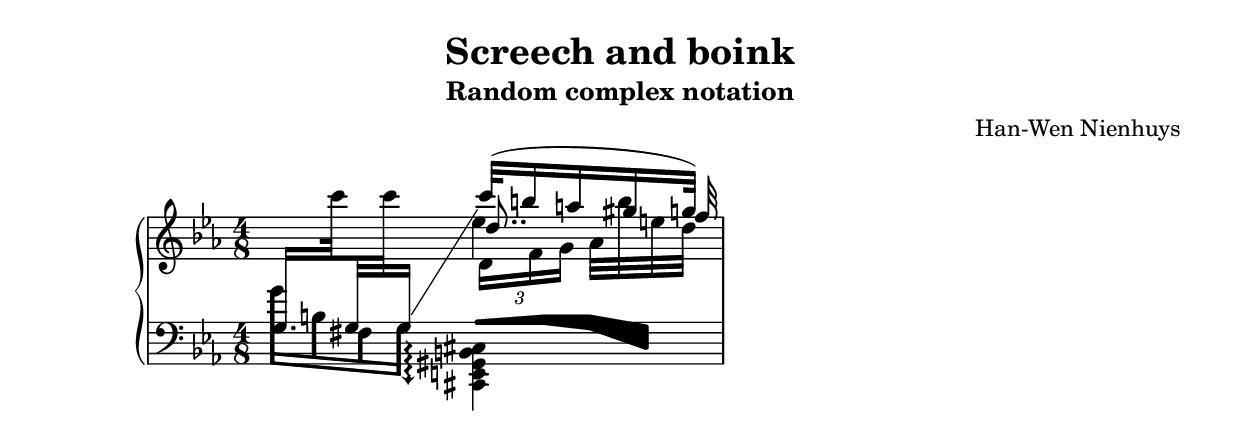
\version "2.3.2"
\header {
    title = "Screech and boink"
    subtitle = "Random complex notation"
    composer = "Han-Wen Nienhuys"
}

\score {
    \notes \context PianoStaff <<
	\context Staff = up {
	    \time 4/8
	    \key c \minor


	    << {
		\revert Stem #'direction
		\change Staff = down
		\set subdivideBeams = ##t	     
		g16.[
		    \change Staff = up
		    c'''32 	\change Staff = down
		    g32 \change Staff = up
		    c'''32	\change Staff = down
		    g16]
		\change Staff = up
		\override Stem  #'direction = #1
		\set followVoice = ##t
		c'''32([ b''16 a''16 gis''16 g''32)]  } \\
	       { s4 \times 2/3 { d'16[ f' g'] } as'32[ b''32 e'' d''] } \\
	       { s4 \autoBeamOff d''8.. f''32  } \\
	       { s4 es''4 }
	   >>
	}

	\context Staff = down {
	    \clef bass
	    \key c \minor
	    \set subdivideBeams = ##f
	    \override Stem  #'french-beaming = ##t
	    \override Beam  #'thickness = #0.3
	    \override Stem  #'thickness = #4.0
	    g'16[ b16 fis16 g16]
	    << \applymusic #notes-to-clusters { 
		as16 <as b>
		<g b>
		<g cis>
	    } \\
	       {
		   \override Staff.Arpeggio  #'arpeggio-direction =#-1
		   <cis, e, gis, b, cis>4\arpeggio  }
	   >>
	}
    >>
    \midi { \tempo 8 = 60 }

    \paper {
	raggedright = ##t 

	\context {
	    \Staff
	    \consists Horizontal_bracket_engraver
	}
	
    }
}
